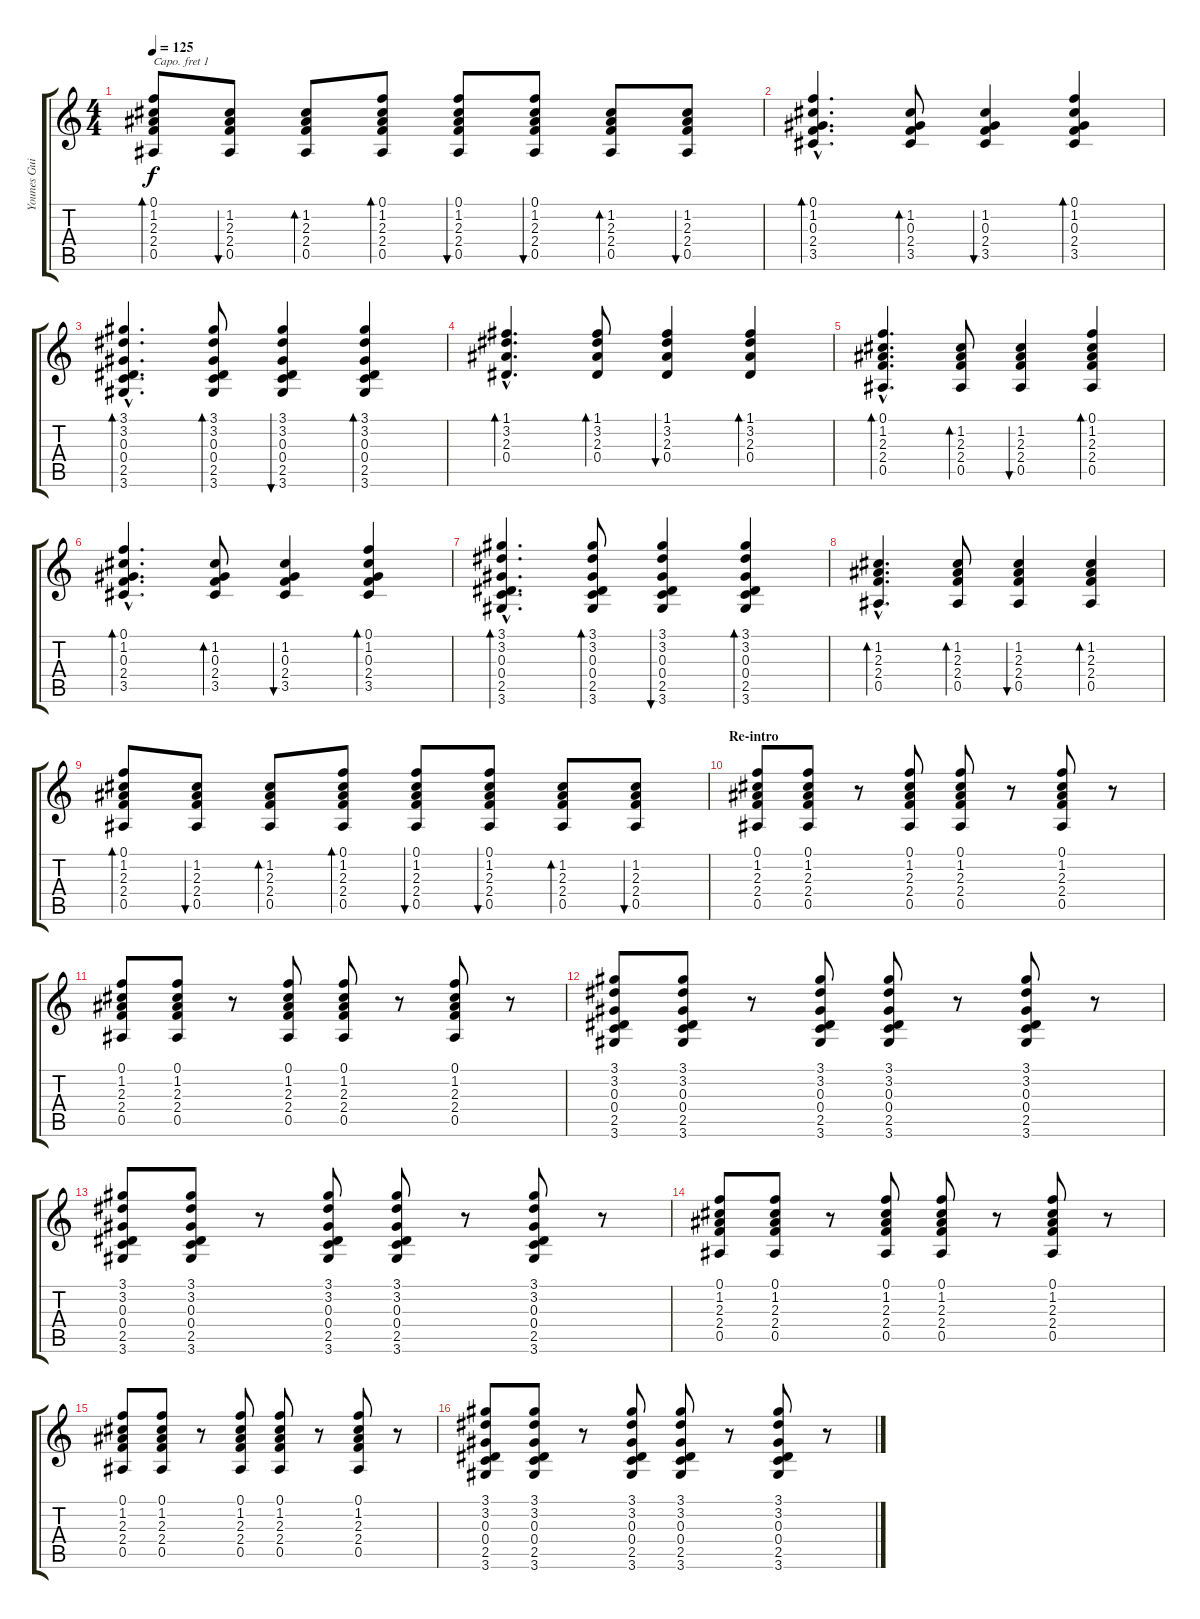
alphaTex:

\track ("Younes Guitar" "Younes Gui") {instrument acousticguitarnylon}
\staff {score tabs}
\capo 1
\tuning (E4 B3 G3 D3 A2 E2) {hide}
\ts (4 4)
\tempo 125
\clef g2
\ks c
(0.1 1.2 2.3 2.4 0.5).8{bd 60 dy f} (1.2 2.3 2.4 0.5).8{bu 60} (1.2 2.3 2.4 0.5).8{bd 60} (0.1 1.2 2.3 2.4 0.5).8{bd 60} (0.1 1.2 2.3 2.4 0.5).8{bu 60} (0.1 1.2 2.3 2.4 0.5).8{bu 60} (1.2 2.3 2.4 0.5).8{bd 60} (1.2 2.3 2.4 0.5).8{bu 60} |
(0.1{hac} 1.2{hac} 0.3{hac} 2.4{hac} 3.5{hac}).4{d bd 60} (1.2 0.3 2.4 3.5).8{bd 60} (1.2 0.3 2.4 3.5).4{bu 60} (0.1 1.2 0.3 2.4 3.5).4{bd 60} |
(3.1{hac} 3.2{hac} 0.3{hac} 0.4{hac} 2.5{hac} 3.6{hac}).4{d bd 60} (3.1 3.2 0.3 0.4 2.5 3.6).8{bd 60} (3.1 3.2 0.3 0.4 2.5 3.6).4{bu 60} (3.1 3.2 0.3 0.4 2.5 3.6).4{bd 60} |
(1.1{hac} 3.2{hac} 2.3{hac} 0.4{hac}).4{d bd 60} (1.1 3.2 2.3 0.4).8{bd 60} (1.1 3.2 2.3 0.4).4{bu 60} (1.1 3.2 2.3 0.4).4{bd 60} |
(0.1{hac} 1.2{hac} 2.3{hac} 2.4{hac} 0.5{hac}).4{d bd 60} (1.2 2.3 2.4 0.5).8{bd 60} (1.2 2.3 2.4 0.5).4{bu 60} (0.1 1.2 2.3 2.4 0.5).4{bd 60} |
(0.1{hac} 1.2{hac} 0.3{hac} 2.4{hac} 3.5{hac}).4{d bd 60} (1.2 0.3 2.4 3.5).8{bd 60} (1.2 0.3 2.4 3.5).4{bu 60} (0.1 1.2 0.3 2.4 3.5).4{bd 60} |
(3.1{hac} 3.2{hac} 0.3{hac} 0.4{hac} 2.5{hac} 3.6{hac}).4{d bd 60} (3.1 3.2 0.3 0.4 2.5 3.6).8{bd 60} (3.1 3.2 0.3 0.4 2.5 3.6).4{bu 60} (3.1 3.2 0.3 0.4 2.5 3.6).4{bd 60} |
(1.2{hac} 2.3{hac} 2.4{hac} 0.5{hac}).4{d bd 60} (1.2 2.3 2.4 0.5).8{bd 60} (1.2 2.3 2.4 0.5).4{bu 60} (1.2 2.3 2.4 0.5).4{bd 60} |
(0.1 1.2 2.3 2.4 0.5).8{bd 60} (1.2 2.3 2.4 0.5).8{bu 60} (1.2 2.3 2.4 0.5).8{bd 60} (0.1 1.2 2.3 2.4 0.5).8{bd 60} (0.1 1.2 2.3 2.4 0.5).8{bu 60} (0.1 1.2 2.3 2.4 0.5).8{bu 60} (1.2 2.3 2.4 0.5).8{bd 60} (1.2 2.3 2.4 0.5).8{bu 60} |
\section ("" "Re-intro")
(0.1 1.2 2.3 2.4 0.5).8 (0.1 1.2 2.3 2.4 0.5).8 r.8 (0.1 1.2 2.3 2.4 0.5).8 (0.1 1.2 2.3 2.4 0.5).8 r.8 (0.1 1.2 2.3 2.4 0.5).8 r.8 |
(0.1 1.2 2.3 2.4 0.5).8 (0.1 1.2 2.3 2.4 0.5).8 r.8 (0.1 1.2 2.3 2.4 0.5).8 (0.1 1.2 2.3 2.4 0.5).8 r.8 (0.1 1.2 2.3 2.4 0.5).8 r.8 |
(3.1 3.2 0.3 0.4 2.5 3.6).8 (3.1 3.2 0.3 0.4 2.5 3.6).8 r.8 (3.1 3.2 0.3 0.4 2.5 3.6).8 (3.1 3.2 0.3 0.4 2.5 3.6).8 r.8 (3.1 3.2 0.3 0.4 2.5 3.6).8 r.8 |
(3.1 3.2 0.3 0.4 2.5 3.6).8 (3.1 3.2 0.3 0.4 2.5 3.6).8 r.8 (3.1 3.2 0.3 0.4 2.5 3.6).8 (3.1 3.2 0.3 0.4 2.5 3.6).8 r.8 (3.1 3.2 0.3 0.4 2.5 3.6).8 r.8 |
(0.1 1.2 2.3 2.4 0.5).8 (0.1 1.2 2.3 2.4 0.5).8 r.8 (0.1 1.2 2.3 2.4 0.5).8 (0.1 1.2 2.3 2.4 0.5).8 r.8 (0.1 1.2 2.3 2.4 0.5).8 r.8 |
(0.1 1.2 2.3 2.4 0.5).8 (0.1 1.2 2.3 2.4 0.5).8 r.8 (0.1 1.2 2.3 2.4 0.5).8 (0.1 1.2 2.3 2.4 0.5).8 r.8 (0.1 1.2 2.3 2.4 0.5).8 r.8 |
(3.1 3.2 0.3 0.4 2.5 3.6).8 (3.1 3.2 0.3 0.4 2.5 3.6).8 r.8 (3.1 3.2 0.3 0.4 2.5 3.6).8 (3.1 3.2 0.3 0.4 2.5 3.6).8 r.8 (3.1 3.2 0.3 0.4 2.5 3.6).8 r.8
